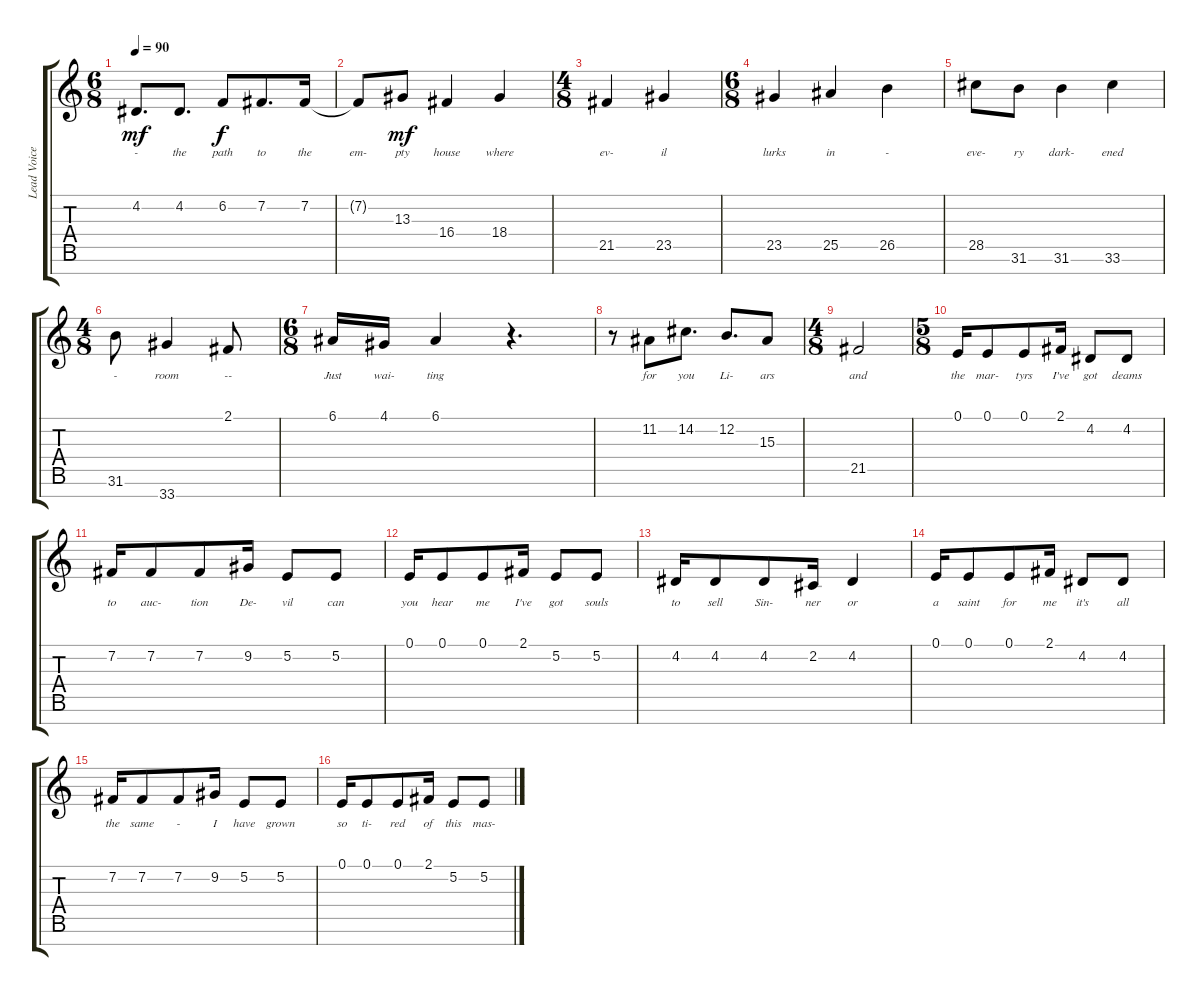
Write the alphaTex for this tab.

\track ("Lead Voice" "Lead Voice") {instrument voiceoohs}
\staff {score tabs}
\tuning (E4 B3 G3 D3 A2 E2 B1) {hide}
\ts (6 8)
\tempo 90
\clef g2
\ks c
4.2.8{d lyrics (0 "-") lyrics (1 "") lyrics (2 "") lyrics (3 "") lyrics (4 "") dy mf} 4.2.8{d lyrics (0 "the") lyrics (1 "") lyrics (2 "") lyrics (3 "") lyrics (4 "")} 6.2.8{lyrics (0 "path") lyrics (1 "") lyrics (2 "") lyrics (3 "") lyrics (4 "") dy f} 7.2.8{d lyrics (0 "to") lyrics (1 "") lyrics (2 "") lyrics (3 "") lyrics (4 "")} 7.2.16{lyrics (0 "the") lyrics (1 "") lyrics (2 "") lyrics (3 "") lyrics (4 "")} |
7.2{t}.8{lyrics (0 "em-") lyrics (1 "") lyrics (2 "") lyrics (3 "") lyrics (4 "")} 13.3.8{lyrics (0 "pty") lyrics (1 "") lyrics (2 "") lyrics (3 "") lyrics (4 "") dy mf} 16.4.4{lyrics (0 "house") lyrics (1 "") lyrics (2 "") lyrics (3 "") lyrics (4 "")} 18.4.4{lyrics (0 "where") lyrics (1 "") lyrics (2 "") lyrics (3 "") lyrics (4 "")} |
\ts (4 8)
21.5.4{lyrics (0 "ev-") lyrics (1 "") lyrics (2 "") lyrics (3 "") lyrics (4 "")} 23.5.4{lyrics (0 "il") lyrics (1 "") lyrics (2 "") lyrics (3 "") lyrics (4 "")} |
\ts (6 8)
23.5.4{lyrics (0 "lurks") lyrics (1 "") lyrics (2 "") lyrics (3 "") lyrics (4 "")} 25.5.4{lyrics (0 "in") lyrics (1 "") lyrics (2 "") lyrics (3 "") lyrics (4 "")} 26.5.4{lyrics (0 "-") lyrics (1 "") lyrics (2 "") lyrics (3 "") lyrics (4 "")} |
28.5.8{lyrics (0 "eve-") lyrics (1 "") lyrics (2 "") lyrics (3 "") lyrics (4 "")} 31.6.8{lyrics (0 "ry") lyrics (1 "") lyrics (2 "") lyrics (3 "") lyrics (4 "")} 31.6.4{lyrics (0 "dark-") lyrics (1 "") lyrics (2 "") lyrics (3 "") lyrics (4 "")} 33.6.4{lyrics (0 "ened") lyrics (1 "") lyrics (2 "") lyrics (3 "") lyrics (4 "")} |
\ts (4 8)
31.6.8{lyrics (0 "-") lyrics (1 "") lyrics (2 "") lyrics (3 "") lyrics (4 "")} 33.7.4{lyrics (0 "room") lyrics (1 "") lyrics (2 "") lyrics (3 "") lyrics (4 "")} 2.1.8{lyrics (0 "--") lyrics (1 "") lyrics (2 "") lyrics (3 "") lyrics (4 "")} |
\ts (6 8)
6.1.16{lyrics (0 "Just") lyrics (1 "") lyrics (2 "") lyrics (3 "") lyrics (4 "")} 4.1.16{lyrics (0 "wai-") lyrics (1 "") lyrics (2 "") lyrics (3 "") lyrics (4 "")} 6.1.4{lyrics (0 "ting") lyrics (1 "") lyrics (2 "") lyrics (3 "") lyrics (4 "")} r.4{d} |
r.8 11.2.8{lyrics (0 "for") lyrics (1 "") lyrics (2 "") lyrics (3 "") lyrics (4 "")} 14.2.8{d lyrics (0 "you") lyrics (1 "") lyrics (2 "") lyrics (3 "") lyrics (4 "")} 12.2.8{d lyrics (0 "Li-") lyrics (1 "") lyrics (2 "") lyrics (3 "") lyrics (4 "")} 15.3.8{lyrics (0 "ars") lyrics (1 "") lyrics (2 "") lyrics (3 "") lyrics (4 "")} |
\ts (4 8)
21.5.2{lyrics (0 "and") lyrics (1 "") lyrics (2 "") lyrics (3 "") lyrics (4 "")} |
\ts (5 8)
0.1.16{lyrics (0 "the") lyrics (1 "") lyrics (2 "") lyrics (3 "") lyrics (4 "")} 0.1.8{lyrics (0 "mar-") lyrics (1 "") lyrics (2 "") lyrics (3 "") lyrics (4 "")} 0.1.8{lyrics (0 "tyrs") lyrics (1 "") lyrics (2 "") lyrics (3 "") lyrics (4 "")} 2.1.16{lyrics (0 "I've") lyrics (1 "") lyrics (2 "") lyrics (3 "") lyrics (4 "")} 4.2.8{lyrics (0 "got") lyrics (1 "") lyrics (2 "") lyrics (3 "") lyrics (4 "")} 4.2.8{lyrics (0 "deams") lyrics (1 "") lyrics (2 "") lyrics (3 "") lyrics (4 "")} |
7.2.16{lyrics (0 "to") lyrics (1 "") lyrics (2 "") lyrics (3 "") lyrics (4 "")} 7.2.8{lyrics (0 "auc-") lyrics (1 "") lyrics (2 "") lyrics (3 "") lyrics (4 "")} 7.2.8{lyrics (0 "tion") lyrics (1 "") lyrics (2 "") lyrics (3 "") lyrics (4 "")} 9.2.16{lyrics (0 "De-") lyrics (1 "") lyrics (2 "") lyrics (3 "") lyrics (4 "")} 5.2.8{lyrics (0 "vil") lyrics (1 "") lyrics (2 "") lyrics (3 "") lyrics (4 "")} 5.2.8{lyrics (0 "can") lyrics (1 "") lyrics (2 "") lyrics (3 "") lyrics (4 "")} |
0.1.16{lyrics (0 "you") lyrics (1 "") lyrics (2 "") lyrics (3 "") lyrics (4 "")} 0.1.8{lyrics (0 "hear") lyrics (1 "") lyrics (2 "") lyrics (3 "") lyrics (4 "")} 0.1.8{lyrics (0 "me") lyrics (1 "") lyrics (2 "") lyrics (3 "") lyrics (4 "")} 2.1.16{lyrics (0 "I've") lyrics (1 "") lyrics (2 "") lyrics (3 "") lyrics (4 "")} 5.2.8{lyrics (0 "got") lyrics (1 "") lyrics (2 "") lyrics (3 "") lyrics (4 "")} 5.2.8{lyrics (0 "souls") lyrics (1 "") lyrics (2 "") lyrics (3 "") lyrics (4 "")} |
4.2.16{lyrics (0 "to") lyrics (1 "") lyrics (2 "") lyrics (3 "") lyrics (4 "")} 4.2.8{lyrics (0 "sell") lyrics (1 "") lyrics (2 "") lyrics (3 "") lyrics (4 "")} 4.2.8{lyrics (0 "Sin-") lyrics (1 "") lyrics (2 "") lyrics (3 "") lyrics (4 "")} 2.2.16{lyrics (0 "ner") lyrics (1 "") lyrics (2 "") lyrics (3 "") lyrics (4 "")} 4.2.4{lyrics (0 "or") lyrics (1 "") lyrics (2 "") lyrics (3 "") lyrics (4 "")} |
0.1.16{lyrics (0 "a") lyrics (1 "") lyrics (2 "") lyrics (3 "") lyrics (4 "")} 0.1.8{lyrics (0 "saint") lyrics (1 "") lyrics (2 "") lyrics (3 "") lyrics (4 "")} 0.1.8{lyrics (0 "for") lyrics (1 "") lyrics (2 "") lyrics (3 "") lyrics (4 "")} 2.1.16{lyrics (0 "me") lyrics (1 "") lyrics (2 "") lyrics (3 "") lyrics (4 "")} 4.2.8{lyrics (0 "it's") lyrics (1 "") lyrics (2 "") lyrics (3 "") lyrics (4 "")} 4.2.8{lyrics (0 "all") lyrics (1 "") lyrics (2 "") lyrics (3 "") lyrics (4 "")} |
7.2.16{lyrics (0 "the") lyrics (1 "") lyrics (2 "") lyrics (3 "") lyrics (4 "")} 7.2.8{lyrics (0 "same") lyrics (1 "") lyrics (2 "") lyrics (3 "") lyrics (4 "")} 7.2.8{lyrics (0 "-") lyrics (1 "") lyrics (2 "") lyrics (3 "") lyrics (4 "")} 9.2.16{lyrics (0 "I") lyrics (1 "") lyrics (2 "") lyrics (3 "") lyrics (4 "")} 5.2.8{lyrics (0 "have") lyrics (1 "") lyrics (2 "") lyrics (3 "") lyrics (4 "")} 5.2.8{lyrics (0 "grown") lyrics (1 "") lyrics (2 "") lyrics (3 "") lyrics (4 "")} |
0.1.16{lyrics (0 "so") lyrics (1 "") lyrics (2 "") lyrics (3 "") lyrics (4 "")} 0.1.8{lyrics (0 "ti-") lyrics (1 "") lyrics (2 "") lyrics (3 "") lyrics (4 "")} 0.1.8{lyrics (0 "red") lyrics (1 "") lyrics (2 "") lyrics (3 "") lyrics (4 "")} 2.1.16{lyrics (0 "of") lyrics (1 "") lyrics (2 "") lyrics (3 "") lyrics (4 "")} 5.2.8{lyrics (0 "this") lyrics (1 "") lyrics (2 "") lyrics (3 "") lyrics (4 "")} 5.2.8{lyrics (0 "mas-") lyrics (1 "") lyrics (2 "") lyrics (3 "") lyrics (4 "")}
